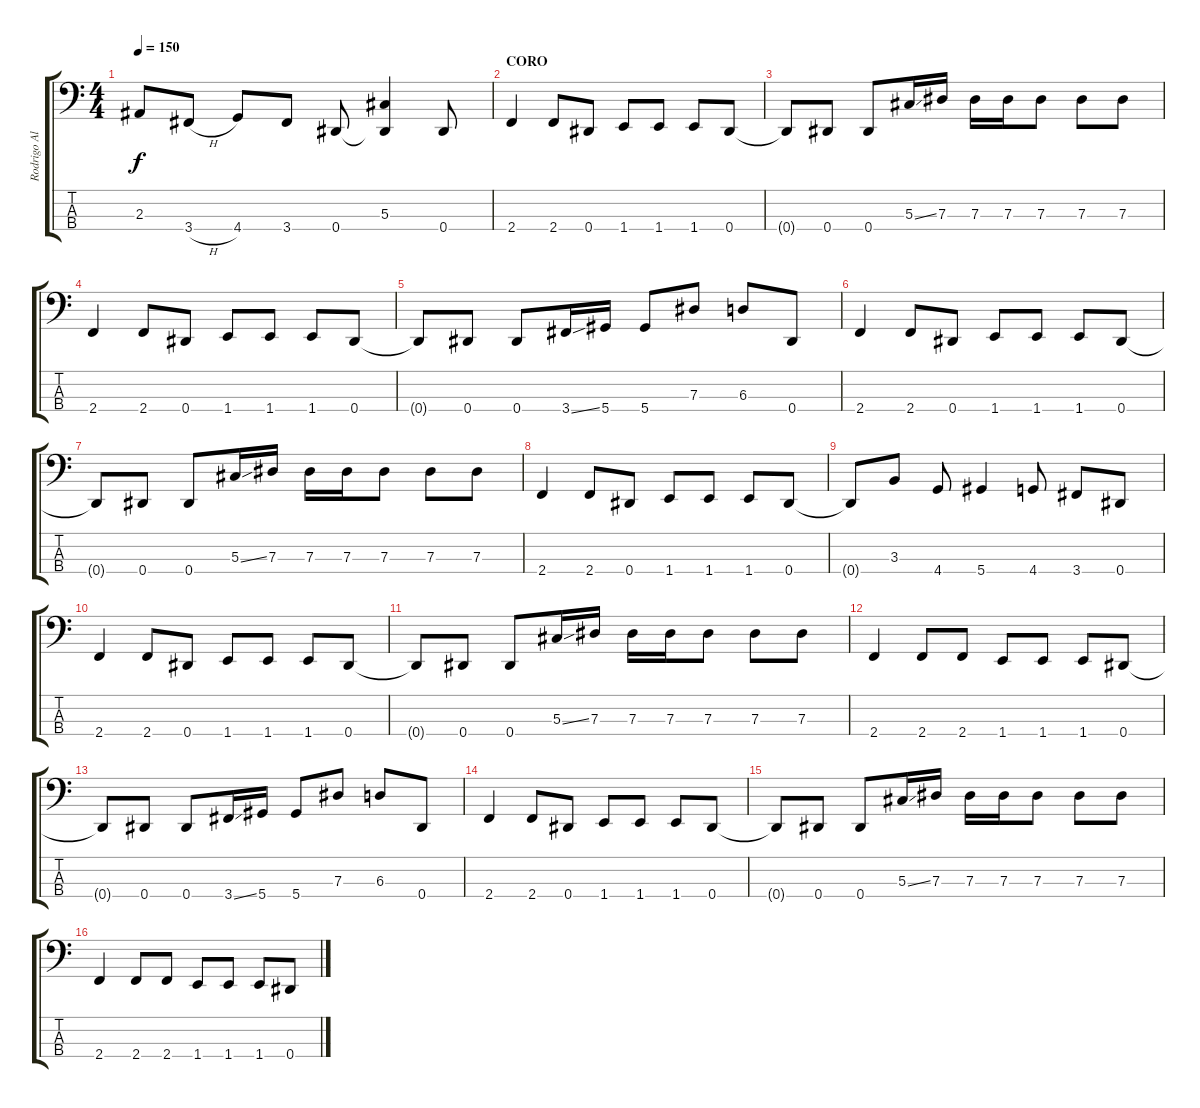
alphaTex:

\track ("Rodrigo Aljara" "Rodrigo Al") {instrument electricbasspick}
\staff {score tabs}
\tuning (Gb2 Db2 Ab1 Eb1) {hide}
\ts (4 4)
\tempo 150
\clef f4
\ks c
2.3{t}.8{dy f} 3.4{h}.8 4.4.8 3.4.8 0.4.8 (5.3 0.4{t}).4 0.4.8 |
\section ("" "CORO")
2.4.4 2.4.8 0.4.8 1.4.8 1.4.8 1.4.8 0.4.8 |
0.4{t}.8 0.4.8 0.4.8 5.3{ss}.16 7.3.16 7.3.16 7.3.16 7.3.8 7.3.8 7.3.8 |
2.4.4 2.4.8 0.4.8 1.4.8 1.4.8 1.4.8 0.4.8 |
0.4{t}.8 0.4.8 0.4.8 3.4{ss}.16 5.4.16 5.4.8 7.3.8 6.3.8 0.4.8 |
2.4.4 2.4.8 0.4.8 1.4.8 1.4.8 1.4.8 0.4.8 |
0.4{t}.8 0.4.8 0.4.8 5.3{ss}.16 7.3.16 7.3.16 7.3.16 7.3.8 7.3.8 7.3.8 |
2.4.4 2.4.8 0.4.8 1.4.8 1.4.8 1.4.8 0.4.8 |
0.4{t}.8 3.3.8 4.4.8 5.4.4 4.4.8 3.4.8 0.4.8 |
2.4.4 2.4.8 0.4.8 1.4.8 1.4.8 1.4.8 0.4.8 |
0.4{t}.8 0.4.8 0.4.8 5.3{ss}.16 7.3.16 7.3.16 7.3.16 7.3.8 7.3.8 7.3.8 |
2.4.4 2.4.8 2.4.8 1.4.8 1.4.8 1.4.8 0.4.8 |
0.4{t}.8 0.4.8 0.4.8 3.4{ss}.16 5.4.16 5.4.8 7.3.8 6.3.8 0.4.8 |
2.4.4 2.4.8 0.4.8 1.4.8 1.4.8 1.4.8 0.4.8 |
0.4{t}.8 0.4.8 0.4.8 5.3{ss}.16 7.3.16 7.3.16 7.3.16 7.3.8 7.3.8 7.3.8 |
2.4.4 2.4.8 2.4.8 1.4.8 1.4.8 1.4.8 0.4.8
